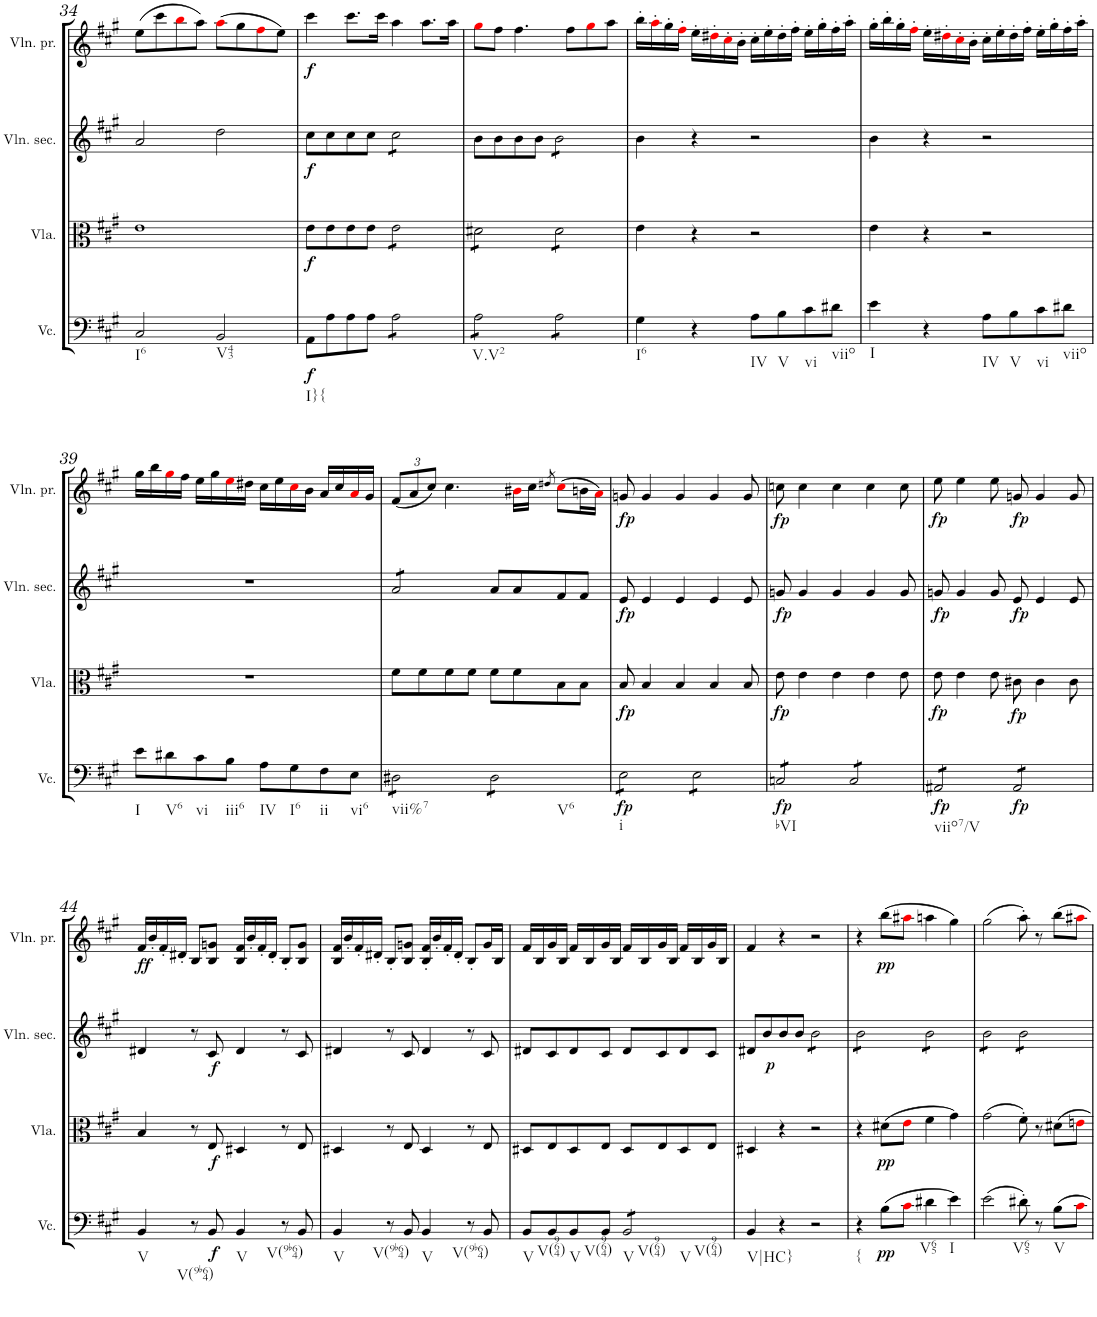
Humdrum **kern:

**kern	**dynam	**kern	**dynam	**kern	**dynam	**kern	**dynam
*part4	*part4	*part3	*part3	*part2	*part2	*part1	*part1
*staff4	*staff4	*staff3	*staff3	*staff2	*staff2	*staff1	*staff1
*I"Violoncelle	*	*I"Viola	*	*I"Violino secondo	*	*I"Violino primo	*
*I'Vc.	*	*I'Vla.	*	*I'Vln. sec.	*	*I'Vln. pr.	*
!!LO:PB:g=z
*clefF4	*	*clefC3	*	*clefG2	*	*clefG2	*
*k[f#c#g#]	*	*k[f#c#g#]	*	*k[f#c#g#]	*	*k[f#c#g#]	*
*A:	*	*A:	*	*A:	*	*A:	*
*M4/4	*	*M4/4	*	*M4/4	*	*M4/4	*
*met(c)	*	*met(c)	*	*met(c)	*	*met(c)	*
=34	=34	=34	=34	=34	=34	=34	=34
!LO:TX:b:t=I6	!	!	!	!	!	!	!
2C#/	.	1e	.	2a/	.	(>8ee\L	.
.	.	.	.	.	.	8ccc#\	.
.	.	.	.	.	.	8bbi\	.
.	.	.	.	.	.	8aa\J)	.
!LO:TX:b:t=V43	!	!	!	!	!	!	!
2BB/	.	.	.	2dd\	.	(>8aai\L	.
.	.	.	.	.	.	8gg#\	.
.	.	.	.	.	.	8ff#i\	.
.	.	.	.	.	.	8ee\J)	.
=35	=35	=35	=35	=35	=35	=35	=35
!LO:TX:b:t=I}{	!	!	!	!	!	!	!
!	!LO:DY:b	!	!LO:DY:b	!	!LO:DY:b	!	!LO:DY:b
8AA\L	f	8e\L	f	8cc#\L	f	4ccc#\	f
8A\	.	8e\	.	8cc#\	.	.	.
8A\	.	8e\	.	8cc#\	.	8.ccc#\L	.
8A\J	.	8e\J	.	8cc#\J	.	.	.
.	.	.	.	.	.	16ccc#\Jk	.
*tremolo	*	*	*	*	*	*	*
*	*	*tremolo	*	*	*	*	*
*	*	*	*	*tremolo	*	*	*
8A\L	.	8e\L	.	8cc#\L	.	4aa\	.
8A\	.	8e\	.	8cc#\	.	.	.
8A\	.	8e\	.	8cc#\	.	8.aa\L	.
8A\J	.	8e\J	.	8cc#\J	.	.	.
*	*	*	*	*Xtremolo	*	*	*
.	.	.	.	.	.	16aa\Jk	.
=36	=36	=36	=36	=36	=36	=36	=36
!LO:TX:b:t=V.V2	!	!	!	!	!	!	!
8A\L	.	8d#X\L	.	8b\L	.	8gg#i\L	.
8A\	.	8d#X\	.	8b\	.	8ff#\J	.
8A\	.	8d#X\	.	8b\	.	4.ff#\	.
8A\J	.	8d#X\J	.	8b\J	.	.	.
*	*	*	*	*tremolo	*	*	*
8A\L	.	8d#\L	.	8b\L	.	.	.
8A\	.	8d#\	.	8b\	.	8ff#\L	.
8A\	.	8d#\	.	8b\	.	8gg#i\	.
8A\J	.	8d#\J	.	8b\J	.	8aa\J	.
*	*	*	*	*Xtremolo	*	*	*
*	*	*Xtremolo	*	*	*	*	*
*Xtremolo	*	*	*	*	*	*	*
=37	=37	=37	=37	=37	=37	=37	=37
!LO:TX:b:t=I6	!	!	!	!	!	!	!
4G#\	.	4e\	.	4b\	.	16bb'\LL	.
.	.	.	.	.	.	16aa'i\	.
.	.	.	.	.	.	16gg#'\	.
.	.	.	.	.	.	16ff#'i\JJ	.
4r	.	4r	.	4r	.	16ee'\LL	.
.	.	.	.	.	.	16dd#X'i\	.
.	.	.	.	.	.	16cc#'i\	.
.	.	.	.	.	.	16b'\JJ	.
!LO:TX:b:t=IV	!	!	!	!	!	!	!
8A\L	.	2r	.	2r	.	16cc#'\LL	.
.	.	.	.	.	.	16ee'\	.
!LO:TX:b:t=V	!	!	!	!	!	!	!
8B\	.	.	.	.	.	16dd#'\	.
.	.	.	.	.	.	16ff#'\JJ	.
!LO:TX:b:t=vi	!	!	!	!	!	!	!
8c#\	.	.	.	.	.	16ee'\LL	.
.	.	.	.	.	.	16gg#'\	.
!LO:TX:b:t=viio	!	!	!	!	!	!	!
8d#X\J	.	.	.	.	.	16ff#'\	.
.	.	.	.	.	.	16aa'\JJ	.
=38	=38	=38	=38	=38	=38	=38	=38
!LO:TX:b:t=I	!	!	!	!	!	!	!
4e\	.	4e\	.	4b\	.	16gg#'\LL	.
.	.	.	.	.	.	16bb'\	.
.	.	.	.	.	.	16gg#'\	.
.	.	.	.	.	.	16ff#'i\JJ	.
4r	.	4r	.	4r	.	16ee'\LL	.
.	.	.	.	.	.	16dd#X'i\	.
.	.	.	.	.	.	16cc#'i\	.
.	.	.	.	.	.	16b'\JJ	.
!LO:TX:b:t=IV	!	!	!	!	!	!	!
8A\L	.	2r	.	2r	.	16cc#'\LL	.
.	.	.	.	.	.	16ee'\	.
!LO:TX:b:t=V	!	!	!	!	!	!	!
8B\	.	.	.	.	.	16dd#'\	.
.	.	.	.	.	.	16ff#'\JJ	.
!LO:TX:b:t=vi	!	!	!	!	!	!	!
8c#\	.	.	.	.	.	16ee'\LL	.
.	.	.	.	.	.	16gg#'\	.
!LO:TX:b:t=viio	!	!	!	!	!	!	!
8d#X\J	.	.	.	.	.	16ff#'\	.
.	.	.	.	.	.	16aa'\JJ	.
!!LO:LB:g=z
=39	=39	=39	=39	=39	=39	=39	=39
!LO:TX:b:t=I	!	!	!	!	!	!	!
8e\L	.	1r	.	1r	.	16gg#\LL	.
.	.	.	.	.	.	16bb\	.
!LO:TX:b:t=V6	!	!	!	!	!	!	!
8d#X\	.	.	.	.	.	16gg#i\	.
.	.	.	.	.	.	16ff#\JJ	.
!LO:TX:b:t=vi	!	!	!	!	!	!	!
8c#\	.	.	.	.	.	16ee\LL	.
.	.	.	.	.	.	16gg#\	.
!LO:TX:b:t=iii6	!	!	!	!	!	!	!
8B\J	.	.	.	.	.	16eei\	.
.	.	.	.	.	.	16dd#X\JJ	.
!LO:TX:b:t=IV	!	!	!	!	!	!	!
8A\L	.	.	.	.	.	16cc#\LL	.
.	.	.	.	.	.	16ee\	.
!LO:TX:b:t=I6	!	!	!	!	!	!	!
8G#\	.	.	.	.	.	16cc#i\	.
.	.	.	.	.	.	16b\JJ	.
!LO:TX:b:t=ii	!	!	!	!	!	!	!
8F#\	.	.	.	.	.	16a/LL	.
.	.	.	.	.	.	16cc#/	.
!LO:TX:b:t=vi6	!	!	!	!	!	!	!
8E\J	.	.	.	.	.	16ai/	.
.	.	.	.	.	.	16g#/JJ	.
=40	=40	=40	=40	=40	=40	=40	=40
*	*	*	*	*	*	*Xbrackettup	*
!LO:TX:b:t=vii%7	!	!	!	!	!	!	!
*tremolo	*	*	*	*	*	*	*
*	*	*	*	*tremolo	*	*	*
8D#X\L	.	8f#\L	.	8a/L	.	(<12f#/L	.
.	.	.	.	.	.	12a/	.
8D#X\	.	8f#\	.	8a/	.	.	.
.	.	.	.	.	.	12cc#/J)	.
8D#X\	.	8f#\	.	8a/	.	4.cc#\	.
8D#X\J	.	8f#\J	.	8a/J	.	.	.
*	*	*	*	*Xtremolo	*	*	*
!LO:TX:b:t=V6	!	!	!	!	!	!	!
8D#\L	.	8f#\L	.	8a/L	.	.	.
8D#\	.	8f#\	.	8a/	.	16b#Xi\LL	.
.	.	.	.	.	.	16cc#\JJ	.
.	.	.	.	.	.	8qdd#X/	.
8D#\	.	8B\	.	8f#/	.	(>8cc#i\L	.
8D#\J	.	8B\J	.	8f#/J	.	16bn\L	.
.	.	.	.	.	.	16ai\JJ)	.
=41	=41	=41	=41	=41	=41	=41	=41
!LO:TX:b:t=i	!	!	!	!	!	!	!
!	!LO:DY:b	!	!LO:DY:b	!	!LO:DY:b	!	!LO:DY:b
8E\L	fp	8B/	fp	8e/	fp	8gn/	fp
8E\	.	4B/	.	4e/	.	4g/	.
8E\	.	.	.	.	.	.	.
8E\J	.	4B/	.	4e/	.	4g/	.
8E\L	.	.	.	.	.	.	.
8E\	.	4B/	.	4e/	.	4g/	.
8E\	.	.	.	.	.	.	.
8E\J	.	8B/	.	8e/	.	8g/	.
=42	=42	=42	=42	=42	=42	=42	=42
!LO:TX:b:t=bVI	!	!	!	!	!	!	!
!	!LO:DY:b	!	!LO:DY:b	!	!LO:DY:b	!	!LO:DY:b
8Cn/L	fp	8e\	fp	8gn/	fp	8ccn\	fp
8Cn/	.	4e\	.	4g/	.	4cc\	.
8Cn/	.	.	.	.	.	.	.
8Cn/J	.	4e\	.	4g/	.	4cc\	.
8C/L	.	.	.	.	.	.	.
8C/	.	4e\	.	4g/	.	4cc\	.
8C/	.	.	.	.	.	.	.
8C/J	.	8e\	.	8g/	.	8cc\	.
=43	=43	=43	=43	=43	=43	=43	=43
!LO:TX:b:t=viio7/V	!	!	!	!	!	!	!
!	!LO:DY:b	!	!LO:DY:b	!	!LO:DY:b	!	!LO:DY:b
8AA#X/L	fp	8e\	fp	8gn/	fp	8ee\	fp
8AA#X/	.	4e\	.	4g/	.	4ee\	.
8AA#X/	.	.	.	.	.	.	.
8AA#X/J	.	8e\	.	8g/	.	8ee\	.
!	!LO:DY:b	!	!LO:DY:b	!	!LO:DY:b	!	!LO:DY:b
8AA#/L	fp	8c#X\	fp	8e/	fp	8gn/	fp
8AA#/	.	4c#\	.	4e/	.	4g/	.
8AA#/	.	.	.	.	.	.	.
8AA#/J	.	8c#\	.	8e/	.	8g/	.
*Xtremolo	*	*	*	*	*	*	*
!!LO:LB:g=z
=44	=44	=44	=44	=44	=44	=44	=44
!LO:TX:b:t=V	!	!	!	!	!	!	!
!	!	!	!	!	!	!	!LO:DY:b
4BB/	.	4B/	.	4d#X/	.	16f#/LL	ff
.	.	.	.	.	.	16b'/	.
.	.	.	.	.	.	16f#'/	.
.	.	.	.	.	.	16d#X'/JJ	.
8r	.	8r	.	8r	.	8B/L	.
!LO:TX:b:t=V(9b64)	!	!	!	!	!	!	!
!	!LO:DY:b	!	!LO:DY:b	!	!LO:DY:b	!	!
8BB/	f	8E/	f	8c#/	f	8B/ 8gn/J	.
!LO:TX:b:t=V	!	!	!	!	!	!	!
4BB/	.	4D#X/	.	4d#/	.	16B/ 16f#/LL	.
.	.	.	.	.	.	16b'/	.
.	.	.	.	.	.	16f#'/	.
.	.	.	.	.	.	16d#'/JJ	.
8r	.	8r	.	8r	.	8B'/L	.
!LO:TX:b:t=V(9b64)	!	!	!	!	!	!	!
8BB/	.	8E/	.	8c#/	.	8B/ 8g/J	.
=45	=45	=45	=45	=45	=45	=45	=45
!LO:TX:b:t=V	!	!	!	!	!	!	!
4BB/	.	4D#X/	.	4d#X/	.	16B/ 16f#/LL	.
.	.	.	.	.	.	16b'/	.
.	.	.	.	.	.	16f#'/	.
.	.	.	.	.	.	16d#X'/JJ	.
8r	.	8r	.	8r	.	8B'/L	.
!LO:TX:b:t=V(9b64)	!	!	!	!	!	!	!
8BB/	.	8E/	.	8c#/	.	8B/ 8gn/J	.
!LO:TX:b:t=V	!	!	!	!	!	!	!
4BB/	.	4D#/	.	4d#/	.	16B/' 16f#/'LL	.
.	.	.	.	.	.	16b'/	.
.	.	.	.	.	.	16f#'/	.
.	.	.	.	.	.	16d#'/JJ	.
8r	.	8r	.	8r	.	8B'/L	.
!LO:TX:b:t=V(9b64)	!	!	!	!	!	!	!
8BB/	.	8E/	.	8c#/	.	16g/L	.
.	.	.	.	.	.	16B/JJ	.
=46	=46	=46	=46	=46	=46	=46	=46
!LO:TX:b:t=V	!	!	!	!	!	!	!
8BB/L	.	8D#X/L	.	8d#X/L	.	16f#/LL	.
.	.	.	.	.	.	16B/	.
!LO:TX:b:t=V(964)	!	!	!	!	!	!	!
8BB/	.	8E/	.	8c#/	.	16g#/	.
.	.	.	.	.	.	16B/JJ	.
!LO:TX:b:t=V	!	!	!	!	!	!	!
8BB/	.	8D#/	.	8d#/	.	16f#/LL	.
.	.	.	.	.	.	16B/	.
!LO:TX:b:t=V(964)	!	!	!	!	!	!	!
8BB/J	.	8E/J	.	8c#/J	.	16g#/	.
.	.	.	.	.	.	16B/JJ	.
!LO:TX:b:t=V	!	!	!	!	!	!	!
!LO:TX:b:t=V(964)	!	!	!	!	!	!	!
!LO:TX:b:t=V	!	!	!	!	!	!	!
!LO:TX:b:t=V(964)	!	!	!	!	!	!	!
*tremolo	*	*	*	*	*	*	*
8BB/L	.	8D#/L	.	8d#/L	.	16f#/LL	.
.	.	.	.	.	.	16B/	.
8BB/	.	8E/	.	8c#/	.	16g#/	.
.	.	.	.	.	.	16B/JJ	.
8BB/	.	8D#/	.	8d#/	.	16f#/LL	.
.	.	.	.	.	.	16B/	.
8BB/J	.	8E/J	.	8c#/J	.	16g#/	.
*Xtremolo	*	*	*	*	*	*	*
.	.	.	.	.	.	16B/JJ	.
=47	=47	=47	=47	=47	=47	=47	=47
!LO:TX:b:t=V|HC}	!	!	!	!	!	!	!
4BB/	.	4D#X/	.	8d#X/L	.	4f#/	.
!	!	!	!	!	!LO:DY:b	!	!
.	.	.	.	8b/	p	.	.
4r	.	4r	.	8b/	.	4r	.
.	.	.	.	8b/J	.	.	.
*	*	*	*	*tremolo	*	*	*
2r	.	2r	.	8b\L	.	2r	.
.	.	.	.	8b\	.	.	.
.	.	.	.	8b\	.	.	.
.	.	.	.	8b\J	.	.	.
=48	=48	=48	=48	=48	=48	=48	=48
!LO:TX:b:t={	!	!	!	!	!	!	!
4r	.	4r	.	8b\L	.	4r	.
.	.	.	.	8b\	.	.	.
!	!LO:DY:b	!	!LO:DY:b	!	!	!	!LO:DY:b
(>8B\L	pp	(>8d#X\L	pp	8b\	.	(>8bb\L	pp
8c#i\J	.	8ei\J	.	8b\J	.	8aa#Xi\J	.
!LO:TX:b:t=V65	!	!	!	!	!	!	!
4d#X\	.	4f#\	.	8b\L	.	4aan\	.
.	.	.	.	8b\	.	.	.
!LO:TX:b:t=I	!	!	!	!	!	!	!
4e\)	.	4g#\)	.	8b\	.	4gg#\)	.
.	.	.	.	8b\J	.	.	.
=49	=49	=49	=49	=49	=49	=49	=49
(>2e\	.	(>2g#\	.	8b\L	.	(>2gg#\	.
.	.	.	.	8b\	.	.	.
.	.	.	.	8b\	.	.	.
.	.	.	.	8b\J	.	.	.
!LO:TX:b:t=V65	!	!	!	!	!	!	!
8d#X'\)	.	8f#'\)	.	8b\L	.	8aa'\)	.
8r	.	8r	.	8b\	.	8r	.
!LO:TX:b:t=V	!	!	!	!	!	!	!
8B\L	.	8d#X\L	.	8b\	.	8bb\L	.
8c#i\J	.	8eni\J	.	8b\J	.	8aa#Xi\J	.
*	*	*	*	*Xtremolo	*	*	*
=	=	=	=	=	=	=	=
*-	*-	*-	*-	*-	*-	*-	*-
